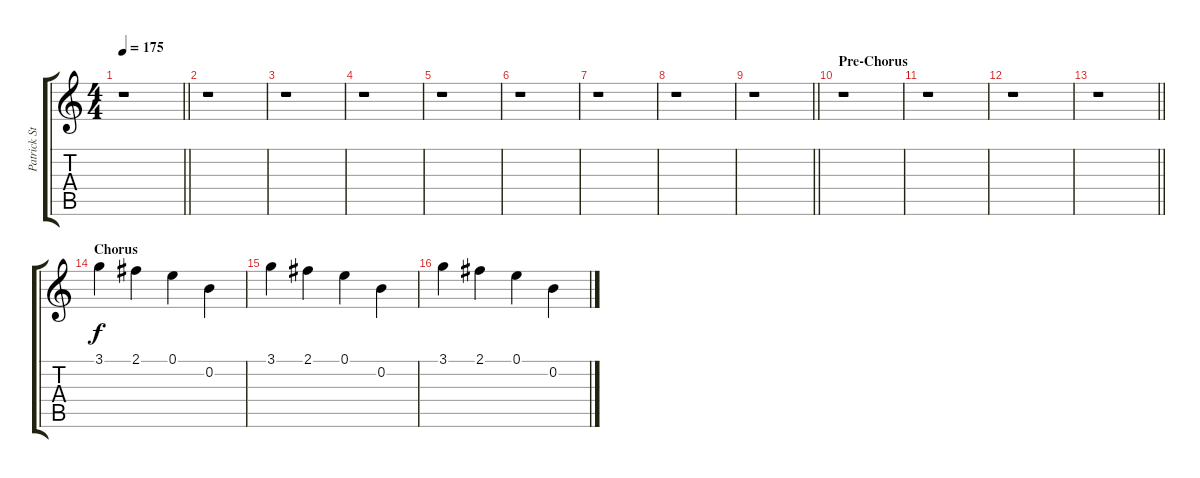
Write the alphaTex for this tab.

\track ("Patrick Stumph (Rythmn Guitar)" "Patrick St") {instrument distortionguitar}
\staff {score tabs}
\tuning (E4 B3 G3 D3 A2 D2) {hide}
\ts (4 4)
\tempo 175
\clef g2
\barLineRight lightlight
\ks c
r.1{dy f} |
r.1 |
r.1 |
r.1 |
r.1 |
r.1 |
r.1 |
r.1 |
\barLineRight lightlight
r.1 |
\section ("" "Pre-Chorus")
r.1 |
r.1 |
r.1 |
\barLineRight lightlight
r.1 |
\section ("" "Chorus")
3.1.4 2.1.4 0.1.4 0.2.4 |
3.1.4 2.1.4 0.1.4 0.2.4 |
3.1.4 2.1.4 0.1.4 0.2.4
